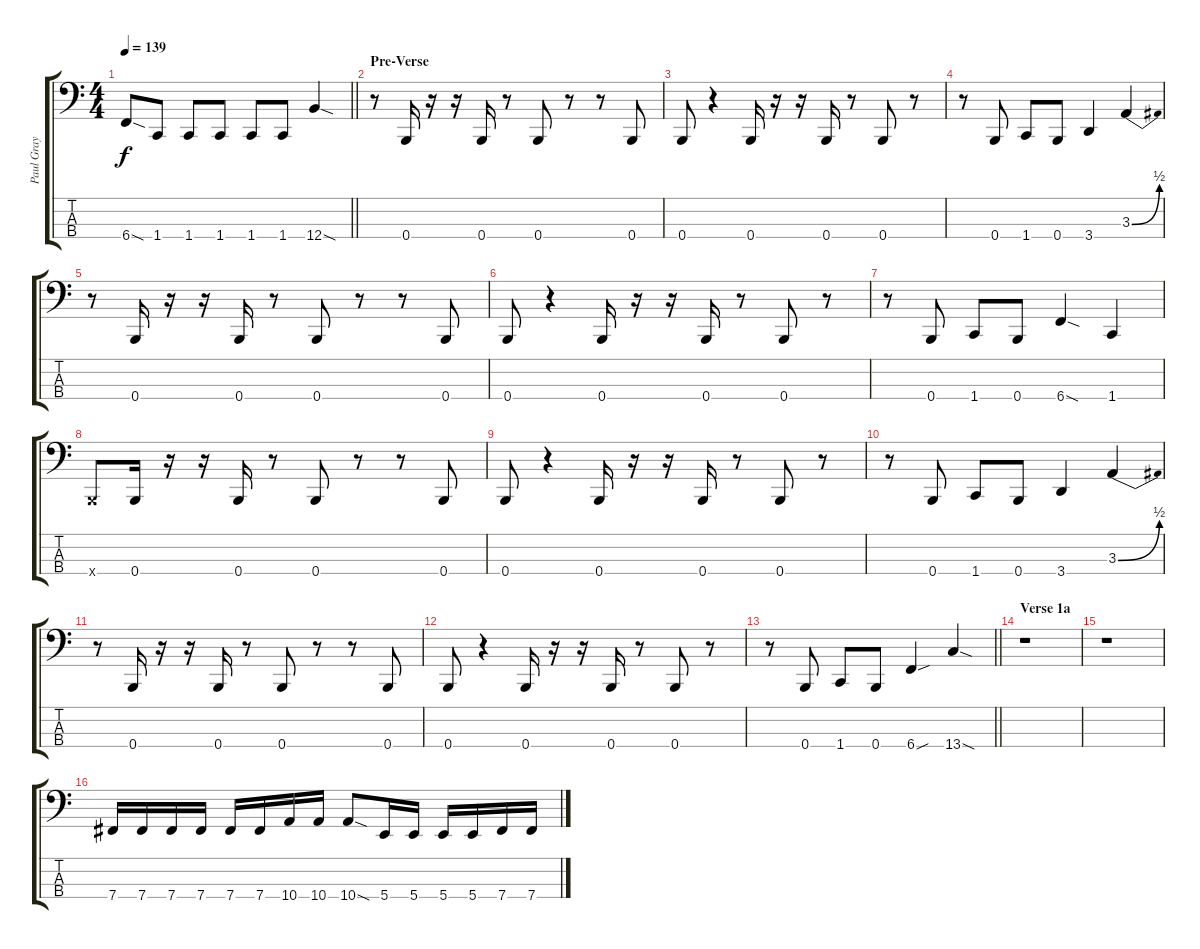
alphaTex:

\track ("Paul Gray" "Paul Gray") {instrument electricbasspick}
\staff {score tabs}
\tuning (E2 B1 Gb1 B0) {hide}
\ts (4 4)
\tempo 139
\clef f4
\barLineRight lightlight
\ks c
6.4{sod t}.8{dy f} 1.4.8 1.4.8 1.4.8 1.4.8 1.4.8 12.4{sod}.4 |
\section ("" "Pre-Verse ")
r.8 0.4.16 r.16 r.16 0.4.16 r.8 0.4.8 r.8 r.8 0.4.8 |
0.4.8 r.4 0.4.16 r.16 r.16 0.4.16 r.8 0.4.8 r.8 |
r.8 0.4.8 1.4.8 0.4.8 3.4.4 3.3{be (bend 0 0 60 2)}.4 |
r.8 0.4.16 r.16 r.16 0.4.16 r.8 0.4.8 r.8 r.8 0.4.8 |
0.4.8 r.4 0.4.16 r.16 r.16 0.4.16 r.8 0.4.8 r.8 |
r.8 0.4.8 1.4.8 0.4.8 6.4{sod}.4 1.4.4 |
0.4{x}.8 0.4.16 r.16 r.16 0.4.16 r.8 0.4.8 r.8 r.8 0.4.8 |
0.4.8 r.4 0.4.16 r.16 r.16 0.4.16 r.8 0.4.8 r.8 |
r.8 0.4.8 1.4.8 0.4.8 3.4.4 3.3{be (bend 0 0 60 2)}.4 |
r.8 0.4.16 r.16 r.16 0.4.16 r.8 0.4.8 r.8 r.8 0.4.8 |
0.4.8 r.4 0.4.16 r.16 r.16 0.4.16 r.8 0.4.8 r.8 |
\barLineRight lightlight
r.8 0.4.8 1.4.8 0.4.8 6.4{sou}.4 13.4{sod}.4 |
\section ("" "Verse 1a")
r.1 |
r.1 |
7.4.16 7.4.16 7.4.16 7.4.16 7.4.16 7.4.16 10.4.16 10.4.16 10.4{sod}.8 5.4.16 5.4.16 5.4.16 5.4.16 7.4.16 7.4.16
